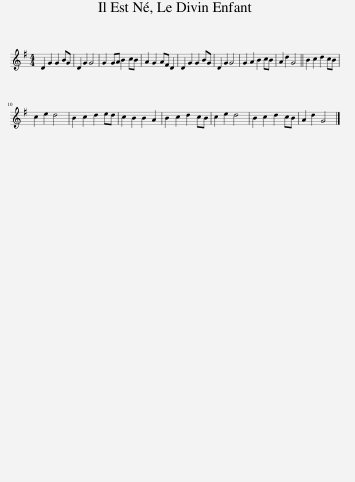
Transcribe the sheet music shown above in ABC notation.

X:1
L:1/8
M:4/4
I:linebreak $
K:G
V:1 treble
V:1
 D2 G2 G2 BG | D2 G2 G4 | G2 GA B2 cB | A2 G2 AF D2 | D2 G2 G2 BG | %5
 D2 G2 G4 | G2 A2 B2 cB | A2 d2 G4 || B2 c2 d2 cB |$ c2 e2 d4 | %10
 B2 c2 d2 ed | c2 B2 B2 A2 | B2 c2 d2 cB | c2 e2 d4 | B2 c2 d2 cB | %15
 A2 d2 G4 |] %16
